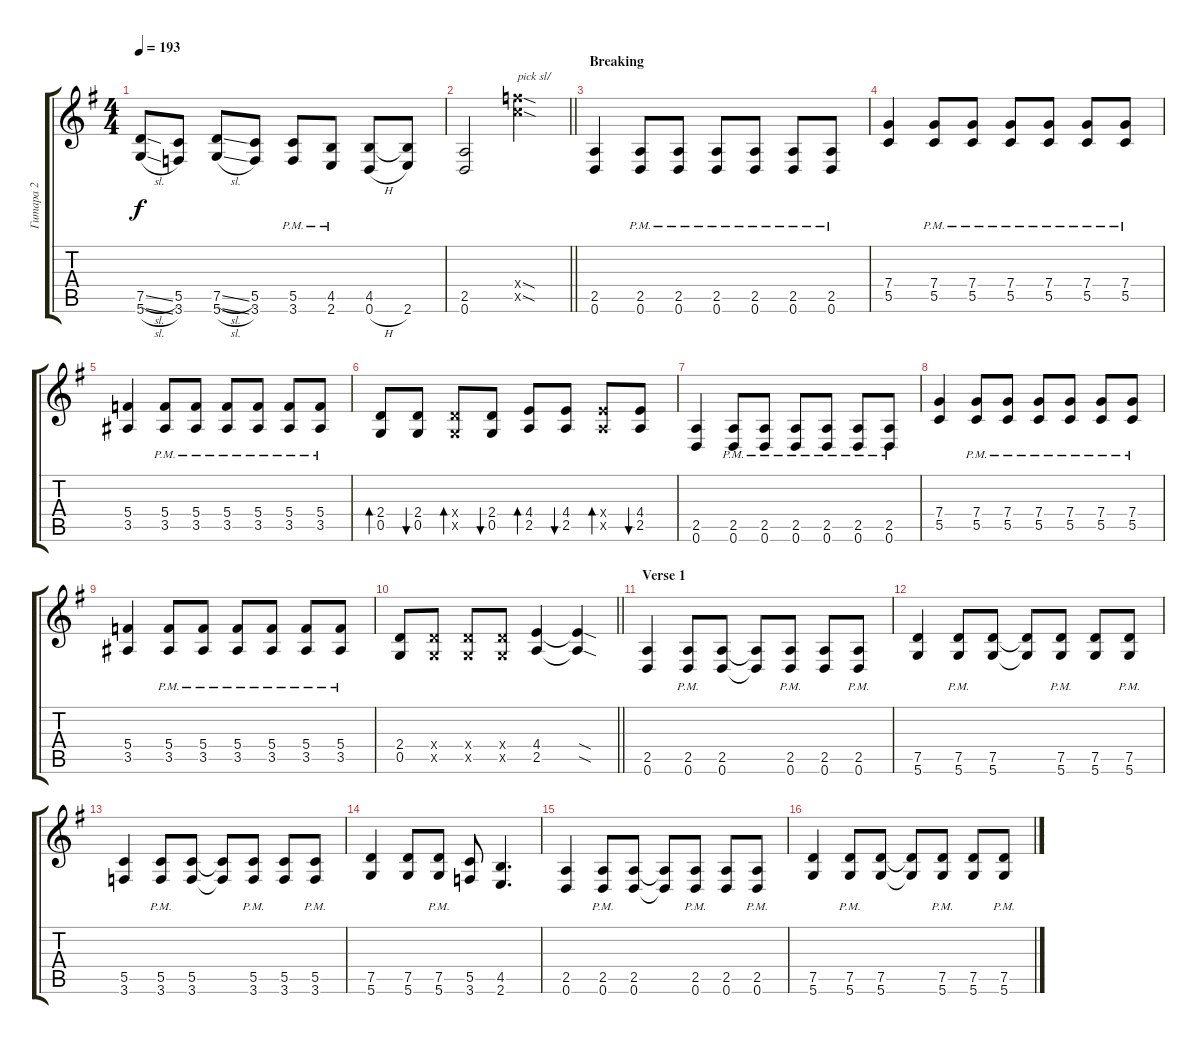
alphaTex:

\track ("Гитара 2" "Гитара 2") {instrument distortionguitar}
\staff {score tabs}
\tuning (D4 A3 F3 C3 G2 D2) {hide}
\ts (4 4)
\tempo 193
\clef g2
\ks eminor
(7.5{sl} 5.6{sl}).8{dy f} (5.5 3.6).8 (7.5{sl} 5.6{sl}).8 (5.5 3.6).8 (5.5{pm} 3.6{pm}).8 (4.5{pm} 2.6{pm}).8 (4.5 0.6{h}).8 (4.5{t} 2.6).8 |
\barLineRight lightlight
(2.5 0.6).2 (17.4{sod x} 17.5{sod x}).2{txt "pick sl/"} |
\section ("" "Breaking")
(2.5 0.6).4 (2.5{pm} 0.6{pm}).8 (2.5{pm} 0.6{pm}).8 (2.5{pm} 0.6{pm}).8 (2.5{pm} 0.6{pm}).8 (2.5{pm} 0.6{pm}).8 (2.5{pm} 0.6{pm}).8 |
(7.4 5.5).4 (7.4{pm} 5.5{pm}).8 (7.4{pm} 5.5{pm}).8 (7.4{pm} 5.5{pm}).8 (7.4{pm} 5.5{pm}).8 (7.4{pm} 5.5{pm}).8 (7.4{pm} 5.5{pm}).8 |
(5.4 3.5).4 (5.4{pm} 3.5{pm}).8 (5.4{pm} 3.5{pm}).8 (5.4{pm} 3.5{pm}).8 (5.4{pm} 3.5{pm}).8 (5.4{pm} 3.5{pm}).8 (5.4{pm} 3.5{pm}).8 |
(2.4 0.5).8{bd 60} (2.4 0.5).8{bu 60} (2.4{x} 0.5{x}).8{bd 60} (2.4 0.5).8{bu 60} (4.4 2.5).8{bd 60} (4.4 2.5).8{bu 60} (4.4{x} 2.5{x}).8{bd 60} (4.4 2.5).8{bu 60} |
(2.5 0.6).4 (2.5{pm} 0.6{pm}).8 (2.5{pm} 0.6{pm}).8 (2.5{pm} 0.6{pm}).8 (2.5{pm} 0.6{pm}).8 (2.5{pm} 0.6{pm}).8 (2.5{pm} 0.6{pm}).8 |
(7.4 5.5).4 (7.4{pm} 5.5{pm}).8 (7.4{pm} 5.5{pm}).8 (7.4{pm} 5.5{pm}).8 (7.4{pm} 5.5{pm}).8 (7.4{pm} 5.5{pm}).8 (7.4{pm} 5.5{pm}).8 |
(5.4 3.5).4 (5.4{pm} 3.5{pm}).8 (5.4{pm} 3.5{pm}).8 (5.4{pm} 3.5{pm}).8 (5.4{pm} 3.5{pm}).8 (5.4{pm} 3.5{pm}).8 (5.4{pm} 3.5{pm}).8 |
\barLineRight lightlight
(2.4 0.5).8 (2.4{x} 0.5{x}).8 (2.4{x} 0.5{x}).8 (2.4{x} 0.5{x}).8 (4.4 2.5).4 (4.4{sod t} 2.5{sod t}).4 |
\section ("" "Verse 1")
(2.5 0.6).4 (2.5{pm} 0.6{pm}).8 (2.5 0.6).8 (2.5{t} 0.6{t}).8 (2.5{pm} 0.6{pm}).8 (2.5 0.6).8 (2.5{pm} 0.6{pm}).8 |
(7.5 5.6).4 (7.5{pm} 5.6{pm}).8 (7.5 5.6).8 (7.5{t} 5.6{t}).8 (7.5{pm} 5.6{pm}).8 (7.5 5.6).8 (7.5{pm} 5.6{pm}).8 |
(5.5 3.6).4 (5.5{pm} 3.6{pm}).8 (5.5 3.6).8 (5.5{t} 3.6{t}).8 (5.5{pm} 3.6{pm}).8 (5.5 3.6).8 (5.5{pm} 3.6{pm}).8 |
(7.5 5.6).4 (7.5 5.6).8 (7.5{pm} 5.6{pm}).8 (5.5 3.6).8 (4.5 2.6).4{d} |
(2.5 0.6).4 (2.5{pm} 0.6{pm}).8 (2.5 0.6).8 (2.5{t} 0.6{t}).8 (2.5{pm} 0.6{pm}).8 (2.5 0.6).8 (2.5{pm} 0.6{pm}).8 |
(7.5 5.6).4 (7.5{pm} 5.6{pm}).8 (7.5 5.6).8 (7.5{t} 5.6{t}).8 (7.5{pm} 5.6{pm}).8 (7.5 5.6).8 (7.5{pm} 5.6{pm}).8
